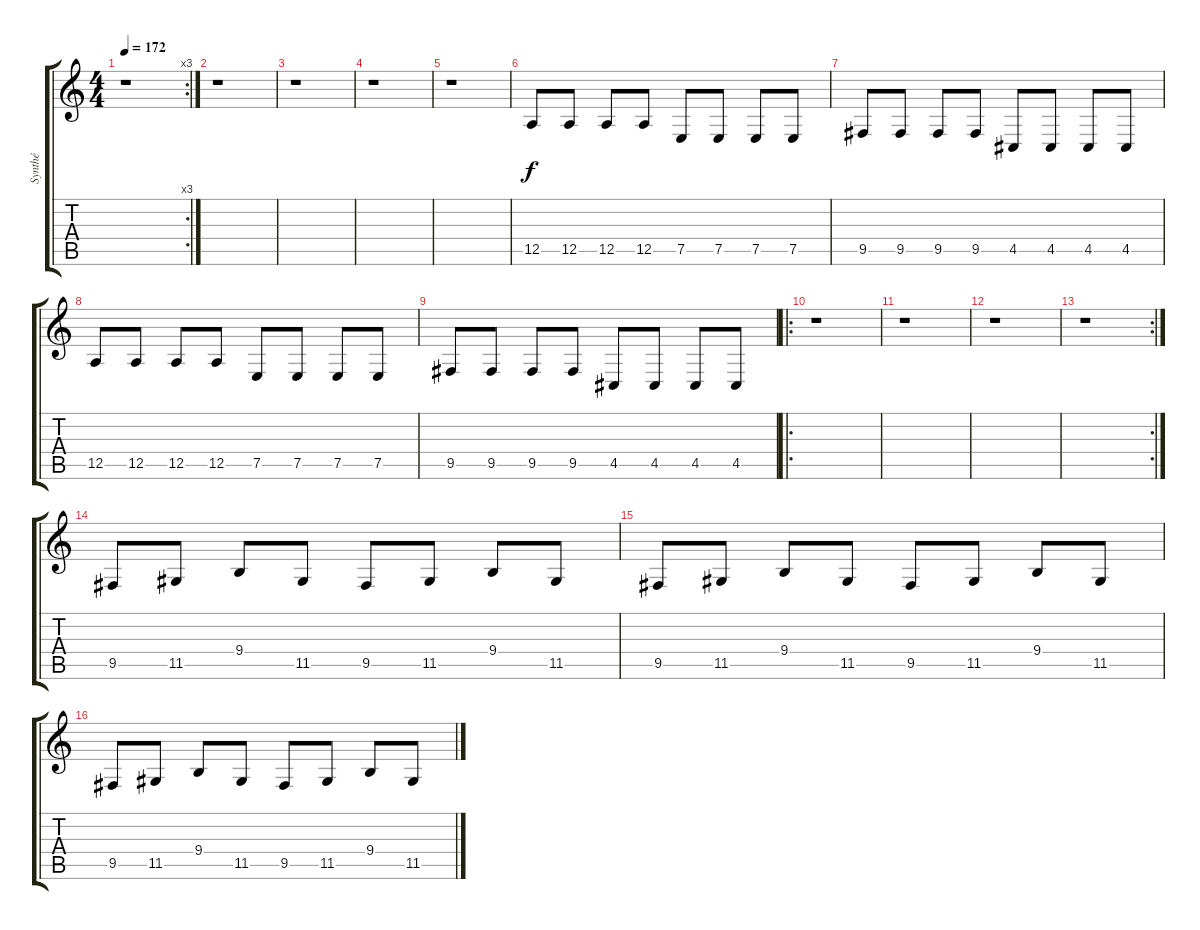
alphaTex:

\track ("Synthé" "Synthé") {instrument pad3polysynth}
\staff {score tabs}
\tuning (E4 B3 G3 D3 A2 E2) {hide}
\rc 3
\ts (4 4)
\tempo 172
\clef g2
\ks c
r.1{dy f} |
r.1 |
r.1 |
r.1 |
r.1 |
12.5.8 12.5.8 12.5.8 12.5.8 7.5.8 7.5.8 7.5.8 7.5.8 |
9.5.8 9.5.8 9.5.8 9.5.8 4.5.8 4.5.8 4.5.8 4.5.8 |
12.5.8 12.5.8 12.5.8 12.5.8 7.5.8 7.5.8 7.5.8 7.5.8 |
9.5.8 9.5.8 9.5.8 9.5.8 4.5.8 4.5.8 4.5.8 4.5.8 |
\ro
r.1 |
r.1 |
r.1 |
\rc 2
r.1 |
9.5.8 11.5.8 9.4.8 11.5.8 9.5.8 11.5.8 9.4.8 11.5.8 |
9.5.8 11.5.8 9.4.8 11.5.8 9.5.8 11.5.8 9.4.8 11.5.8 |
9.5.8 11.5.8 9.4.8 11.5.8 9.5.8 11.5.8 9.4.8 11.5.8
